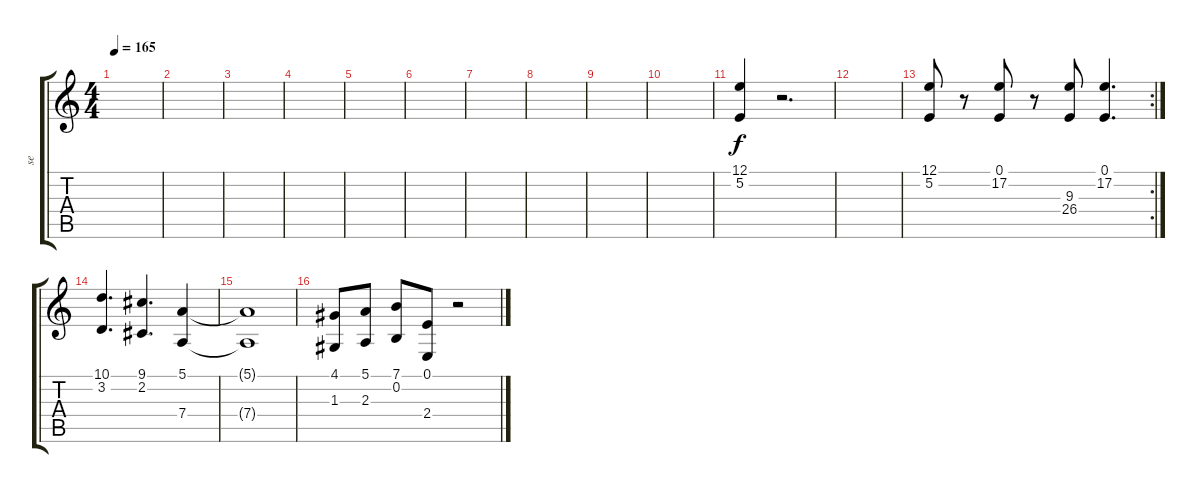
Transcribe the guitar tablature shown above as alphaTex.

\track ("se" "se") {instrument stringensemble1}
\staff {score tabs}
\tuning (E4 B3 G3 D3 A2 E2) {hide}
\ts (4 4)
\tempo 165
\clef g2
\ks c
|
|
|
|
|
|
|
|
|
|
(12.1 5.2).4 r.2{d} |
|
\rc 2
(12.1 5.2).8 r.8 (0.1 17.2).8 r.8 (9.3 26.4).8 (0.1 17.2).4{d} |
(10.1 3.2).4{d} (9.1 2.2).4{d} (5.1 7.4).4 |
(5.1{t} 7.4{t}).1 |
(4.1 1.3).8 (5.1 2.3).8 (7.1 0.2).8 (0.1 2.4).8 r.2
